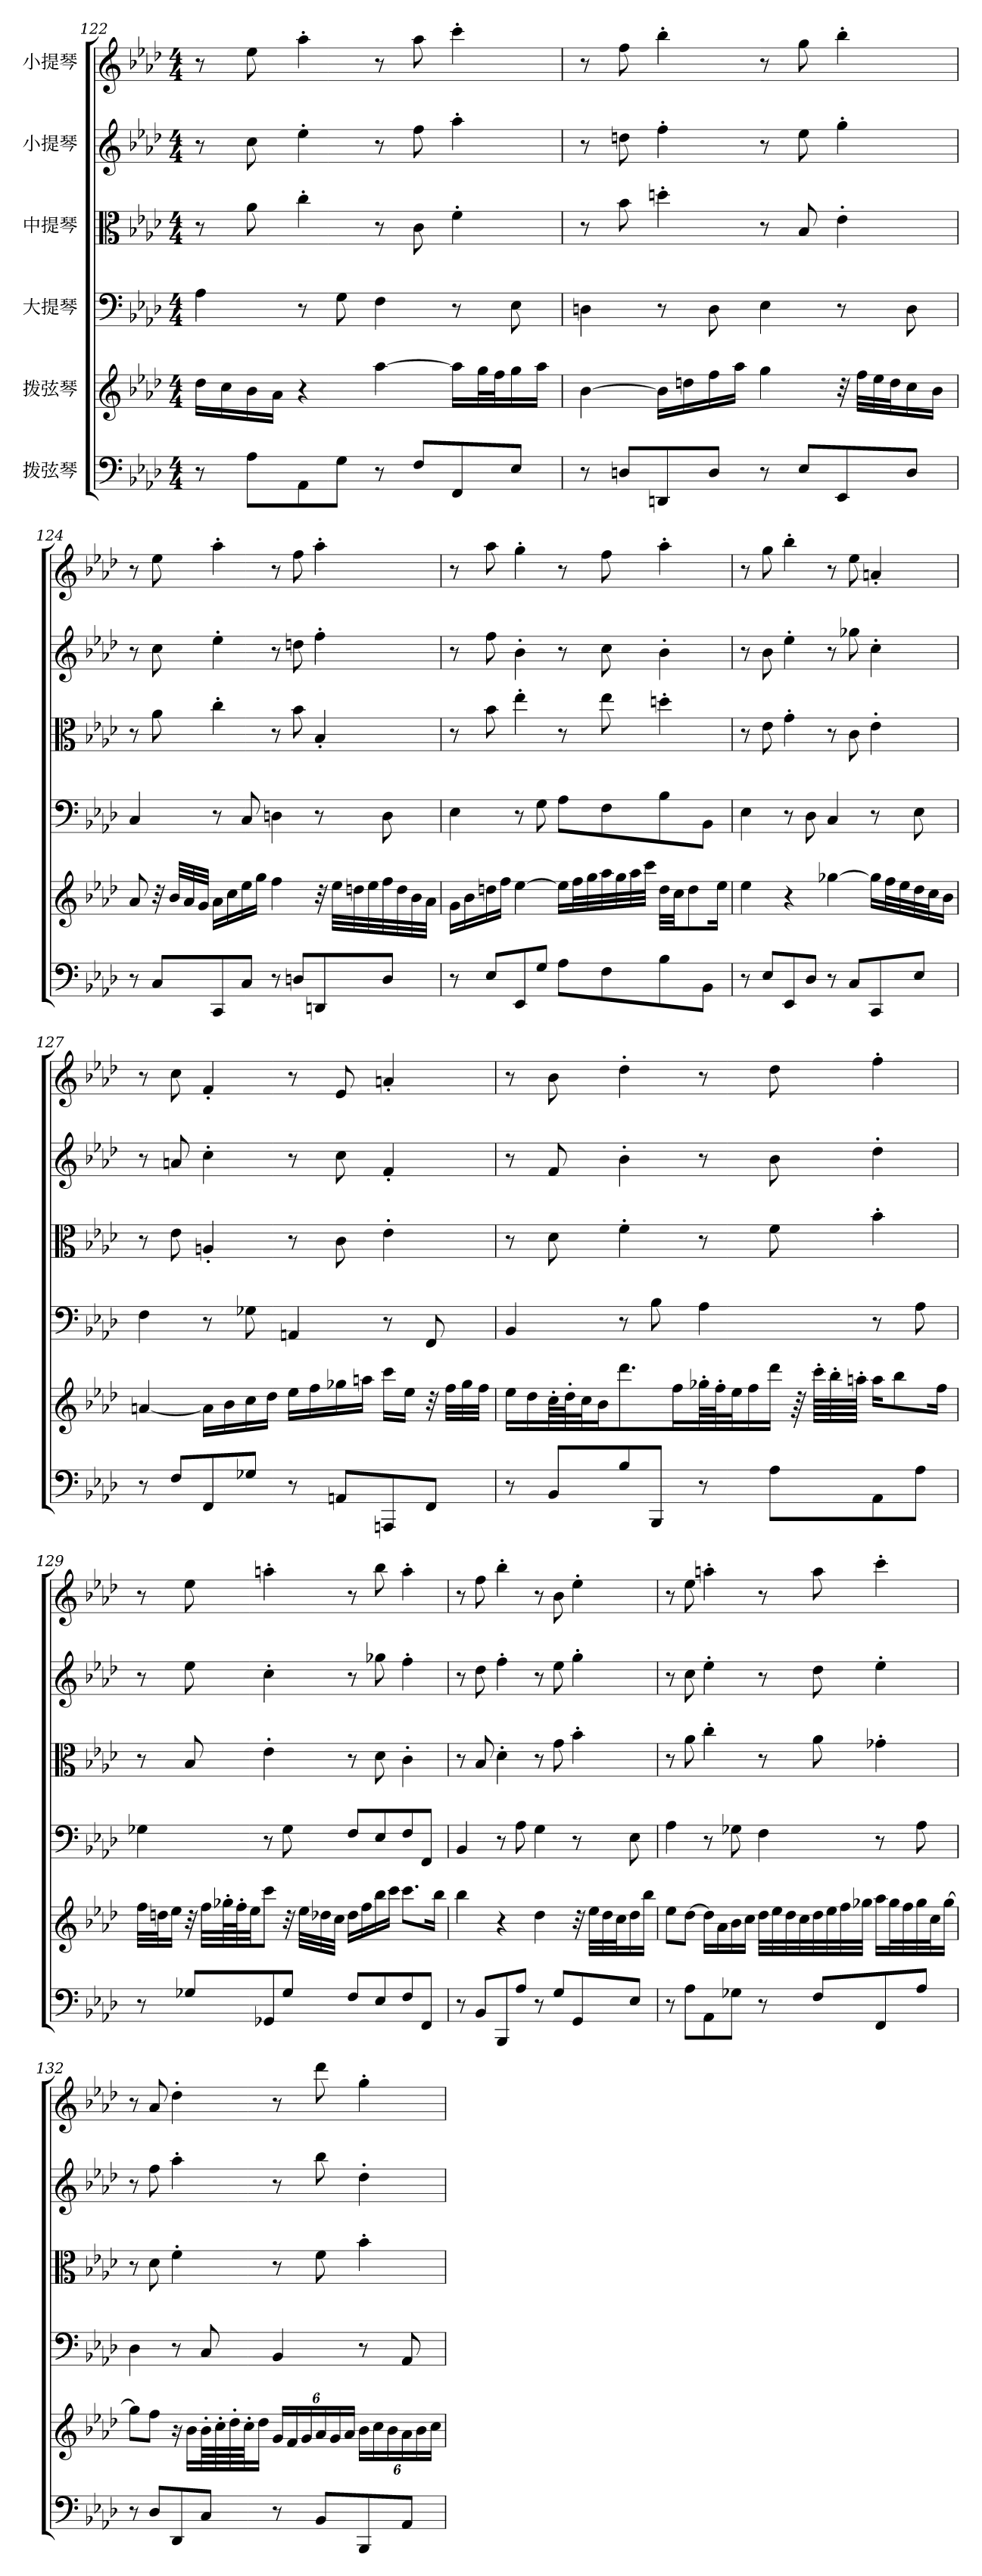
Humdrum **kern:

**kern	**kern	**kern	**kern	**kern	**kern
*part6	*part5	*part4	*part3	*part2	*part1
*staff6	*staff5	*staff4	*staff3	*staff2	*staff1
*I"拨弦琴	*I"拨弦琴	*I"大提琴	*I"中提琴	*I"小提琴	*I"小提琴
*clefF4	*clefG2	*clefF4	*clefC3	*clefG2	*clefG2
*k[b-e-a-d-]	*k[b-e-a-d-]	*k[b-e-a-d-]	*k[b-e-a-d-]	*k[b-e-a-d-]	*k[b-e-a-d-]
*M4/4	*M4/4	*M4/4	*M4/4	*M4/4	*M4/4
=122	=122	=122	=122	=122	=122
8r	16dd-\LL	4A-\	8r	8r	8r
.	16cc\	.	.	.	.
8A-\L	16b-\	.	8a-\	8cc\	8ee-\
.	16a-\JJ	.	.	.	.
8AA-\	4r	8r	4cc'\	4ee-'\	4aa-'\
8G\J	.	8G\	.	.	.
8r	[4aa-\	4F\	8r	8r	8r
8F/L	.	.	8c\	8ff\	8aa-\
8FF/	16aa-\LL]	8r	4f'\	4aa-'\	4ccc'\
.	32gg\L	.	.	.	.
.	32ff\J	.	.	.	.
8E-/J	16gg\	8E-\	.	.	.
.	16aa-\JJ	.	.	.	.
!!LO:PB:g=z
=123	=123	=123	=123	=123	=123
8r	[4b-\	4Dn\	8r	8r	8r
8Dn/L	.	.	8b-\	8ddn\	8ff\
8DDn/	16b-\LL]	8r	4ddn'\	4ff'\	4bb-'\
.	16ddn\	.	.	.	.
8D/J	16ff\	8D\	.	.	.
.	16aa-\JJ	.	.	.	.
8r	4gg\	4E-\	8r	8r	8r
8E-/L	.	.	8B-/	8ee-\	8gg\
8EE-/	32r	8r	4e-'\	4gg'\	4bb-'\
.	32ff\LLL	.	.	.	.
.	32ee-\	.	.	.	.
.	32dd\J	.	.	.	.
8D/J	16cc\	8D\	.	.	.
.	16b-\JJ	.	.	.	.
=124	=124	=124	=124	=124	=124
8r	8a-/	4C/	8r	8r	8r
8C/L	32r	.	8a-\	8cc\	8ee-\
.	32b-/LLL	.	.	.	.
.	32a-/	.	.	.	.
.	32g/JJJ	.	.	.	.
8CC/	16a-\LL	8r	4cc'\	4ee-'\	4aa-'\
.	16cc\	.	.	.	.
8C/J	16ee-\	8C/	.	.	.
.	16gg\JJ	.	.	.	.
8r	4ff\	4Dn\	8r	8r	8r
8Dn/L	.	.	8b-\	8ddn\	8ff\
8DDn/	32r	8r	4B-'/	4ff'\	4aa-'\
.	32ee-\LLL	.	.	.	.
.	32ddn\	.	.	.	.
.	32ee-\	.	.	.	.
8D/J	32ff\	8D\	.	.	.
.	32dd\	.	.	.	.
.	32b-\	.	.	.	.
.	32a-\JJJ	.	.	.	.
!!LO:LB:g=z
=125	=125	=125	=125	=125	=125
8r	16g\LL	4E-\	8r	8r	8r
.	16b-\	.	.	.	.
8E-/L	16ddn\	.	8b-\	8ff\	8aa-\
.	16ff\JJ	.	.	.	.
8EE-/	[4ee-\	8r	4ee-'\	4b-'\	4gg'\
8G/J	.	8G\	.	.	.
8A-\L	16ee-\LL]	8A-\L	8r	8r	8r
.	32ff\L	.	.	.	.
.	32gg\	.	.	.	.
8F\	32aa-\	8F\	8ee-\	8cc\	8ff\
.	32gg\	.	.	.	.
.	32aa-\	.	.	.	.
.	32ccc\JJJ	.	.	.	.
8B-\	32dd\LLL	8B-\	4ddn'\	4b-'\	4aa-'\
.	32cc\JJ	.	.	.	.
.	8dd\	.	.	.	.
8BB-\J	.	8BB-\J	.	.	.
.	16ee-\Jk	.	.	.	.
=126	=126	=126	=126	=126	=126
8r	4ee-\	4E-\	8r	8r	8r
8E-/L	.	.	8e-\	8b-\	8gg\
8EE-/	4r	8r	4g'\	4ee-'\	4bb-'\
8D-/J	.	8D-\	.	.	.
8r	[4gg-X\	4C/	8r	8r	8r
8C/L	.	.	8c\	8gg-X\	8ee-\
8CC/	16gg-\LL]	8r	4e-'\	4cc'\	4an'/
.	32ff\L	.	.	.	.
.	32ee-\	.	.	.	.
8E-/J	32dd-\	8E-\	.	.	.
.	32cc\J	.	.	.	.
.	16b-\JJ	.	.	.	.
!!LO:PB:g=z
=127	=127	=127	=127	=127	=127
8r	[4an/	4F\	8r	8r	8r
8F/L	.	.	8e-\	8an/	8cc\
8FF/	16a\LL]	8r	4An'/	4cc'\	4f'/
.	16b-\	.	.	.	.
8G-X/J	16cc\	8G-X\	.	.	.
.	16dd-\JJ	.	.	.	.
8r	16ee-\LL	4AAn/	8r	8r	8r
.	16ff\	.	.	.	.
8AAn/L	16gg-X\	.	8c\	8cc\	8e-/
.	16aan\JJ	.	.	.	.
8AAAn/	16ccc\LL	8r	4e-'\	4f'/	4an'/
.	16ee-\JJ	.	.	.	.
8FF/J	32r	8FF/	.	.	.
.	32ff\LLL	.	.	.	.
.	32gg-\	.	.	.	.
.	32ff\JJJ	.	.	.	.
=128	=128	=128	=128	=128	=128
8r	16ee-\LL	4BB-/	8r	8r	8r
.	16dd-\	.	.	.	.
8BB-/L	64cc'\LL	.	8d-\	8f/	8b-\
.	64dd-'\J	.	.	.	.
.	32cc\J	.	.	.	.
.	16b-\J	.	.	.	.
8B-/	8.ddd-\	8r	4f'\	4b-'\	4dd-'\
8BBB-/J	.	8B-\	.	.	.
.	16ff\L	.	.	.	.
8r	64gg-X'\LL	4A-\	8r	8r	8r
.	64ff'\J	.	.	.	.
.	32ee-\J	.	.	.	.
.	16ff\	.	.	.	.
8A-\L	16ddd-\JJ	.	8f\	8b-\	8dd-\
.	64r	.	.	.	.
.	64ccc'\LLLL	.	.	.	.
.	64bb-'\	.	.	.	.
.	64aan'\JJJJ	.	.	.	.
8AA-\	16aa\KL	8r	4b-'\	4dd-'\	4ff'\
.	8bb-\	.	.	.	.
8A-\J	.	8A-\	.	.	.
.	16ff\Jk	.	.	.	.
!!LO:LB:g=z
=129	=129	=129	=129	=129	=129
8r	32ff\LLL	4G-X\	8r	8r	8r
.	32ddn\J	.	.	.	.
.	16ee-\JJ	.	.	.	.
8G-X/L	32r	.	8B-/	8ee-\	8ee-\
.	32ff\LLL	.	.	.	.
.	64gg-X'\L	.	.	.	.
.	64ff'\J	.	.	.	.
.	32ee-\JJ	.	.	.	.
8GG-X/	8ccc\J	8r	4e-'\	4cc'\	4aan'\
8G-/J	32r	8G-\	.	.	.
.	32ee-\LLL	.	.	.	.
.	32dd-X\	.	.	.	.
.	32cc\JJJ	.	.	.	.
8F/L	16dd-\LL	8F/L	8r	8r	8r
.	16ff\	.	.	.	.
8E-/	16bb-\	8E-/	8d-\	8gg-X\	8bb-\
.	16ccc\JJ	.	.	.	.
8F/	8.ccc\L	8F/	4c'\	4ff'\	4aa'\
8FF/J	.	8FF/J	.	.	.
.	16bb-\Jk	.	.	.	.
=130	=130	=130	=130	=130	=130
8r	4bb-\	4BB-/	8r	8r	8r
8BB-/L	.	.	8B-/	8dd-\	8ff\
8BBB-/	4r	8r	4d-'\	4ff'\	4bb-'\
8A-/J	.	8A-\	.	.	.
8r	4dd-\	4G\	8r	8r	8r
8G/L	.	.	8g\	8ee-\	8b-\
8GG/	32r	8r	4b-'\	4gg'\	4ee-'\
.	32ee-\LLL	.	.	.	.
.	32dd-\	.	.	.	.
.	32cc\J	.	.	.	.
8E-/J	16dd-\	8E-\	.	.	.
.	16bb-\JJ	.	.	.	.
!!LO:PB:g=z
=131	=131	=131	=131	=131	=131
8r	8ee-\L	4A-\	8r	8r	8r
8A-\L	[8dd-\J	.	8a-\	8cc\	8ee-\
8AA-\	16dd-\LL]	8r	4cc'\	4ee-'\	4aan'\
.	16a-\	.	.	.	.
8G-X\J	16b-\	8G-X\	.	.	.
.	16cc\JJ	.	.	.	.
8r	32dd-\LLL	4F\	8r	8r	8r
.	32ee-\	.	.	.	.
.	32dd-\	.	.	.	.
.	32cc\	.	.	.	.
8F/L	32dd-\	.	8a-\	8dd-\	8aa\
.	32ee-\	.	.	.	.
.	32ff\	.	.	.	.
.	32gg-X\JJJ	.	.	.	.
8FF/	16aa-\LL	8r	4g-X'\	4ee-'\	4ccc'\
.	32gg-\L	.	.	.	.
.	32ff\	.	.	.	.
8A-/J	32gg-\	8A-\	.	.	.
.	32cc\J	.	.	.	.
.	[16gg-\JJ	.	.	.	.
=132	=132	=132	=132	=132	=132
8r	8gg-\L]	4D-\	8r	8r	8r
8D-/L	8ff\J	.	8d-\	8ff\	8a-/
8DD-/	16r	8r	4f'\	4aa-'\	4dd-'\
.	16b-\LL	.	.	.	.
8C/J	64b-'\LL	8C/	.	.	.
.	64cc'\	.	.	.	.
.	64dd-'\	.	.	.	.
.	64cc'\JJ	.	.	.	.
.	16dd-\JJ	.	.	.	.
*	*Xbrackettup	*	*	*	*
8r	24g/LL	4BB-/	8r	8r	8r
.	24f/	.	.	.	.
.	24g/	.	.	.	.
8BB-/L	24a-/	.	8f\	8bb-\	8ddd-\
.	24g/	.	.	.	.
.	24a-/JJ	.	.	.	.
8BBB-/	24b-\LL	8r	4b-'\	4dd-'\	4gg'\
.	24cc\	.	.	.	.
.	24b-\	.	.	.	.
8AA-/J	24a-\	8AA-/	.	.	.
.	24b-\	.	.	.	.
.	24cc\JJ	.	.	.	.
=	=	=	=	=	=
*-	*-	*-	*-	*-	*-
